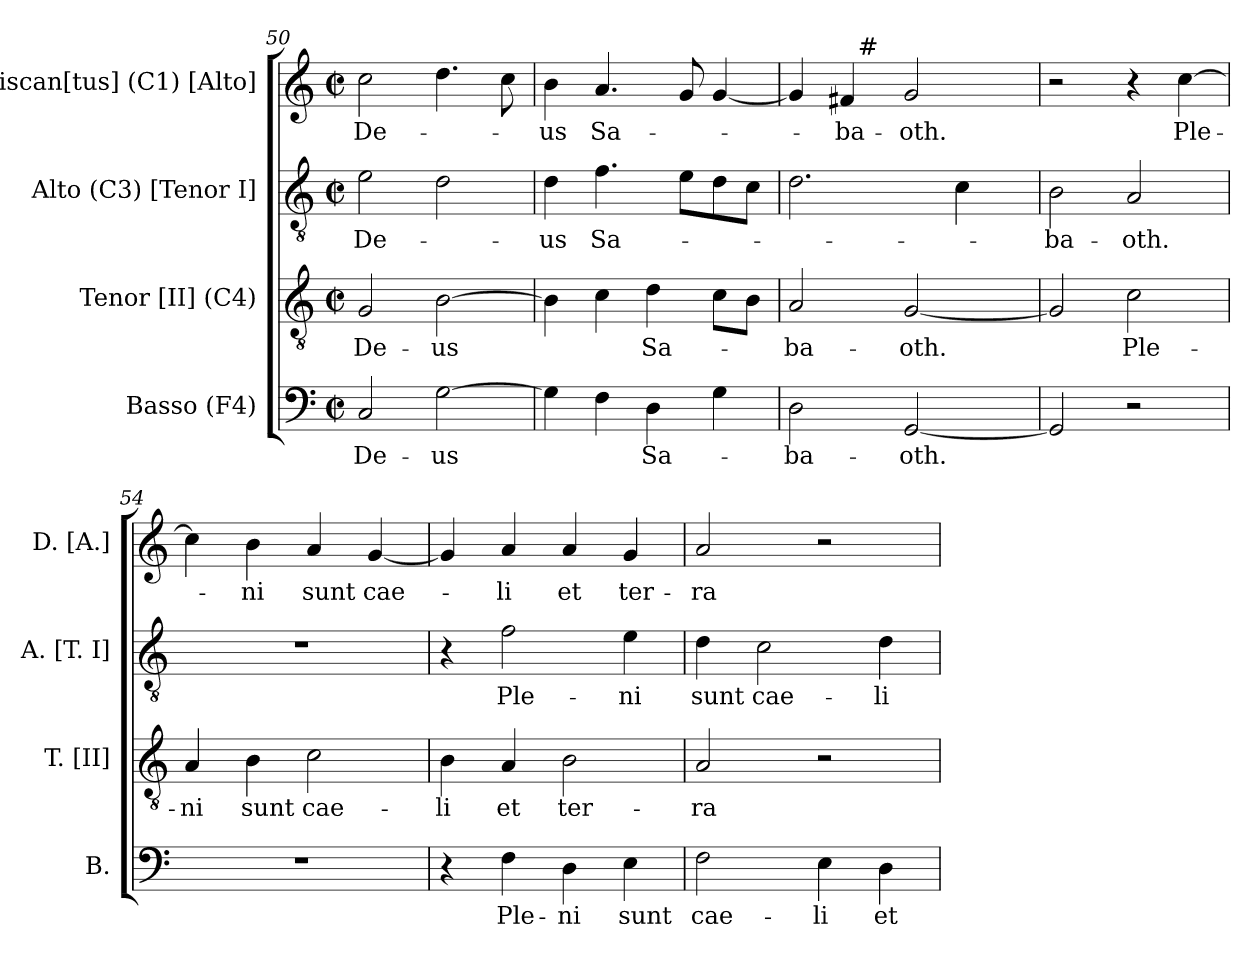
**kern	**text	**kern	**text	**kern	**text	**kern	**text
*part4	*part4	*part3	*part3	*part2	*part2	*part1	*part1
*staff4	*staff4	*staff3	*staff3	*staff2	*staff2	*staff1	*staff1
*I"Basso (F4)	*	*I"Tenor [II] (C4)	*	*I"Alto (C3) [Tenor I]	*	*I"Discan[tus] (C1) [Alto]	*
*I'B.	*	*I'T. [II]	*	*I'A. [T. I]	*	*I'D. [A.]	*
*clefF4	*	*clefGv2	*	*clefGv2	*	*clefG2	*
*	*	*ITrd7c12	*	*ITrd7c12	*	*	*
*k[]	*	*k[]	*	*k[]	*	*k[]	*
*C:	*	*C:	*	*C:	*	*C:	*
*M2/2	*	*M2/2	*	*M2/2	*	*M2/2	*
*met(c|)	*	*met(c|)	*	*met(c|)	*	*met(c|)	*
=50	=50	=50	=50	=50	=50	=50	=50
!	!LO:LY:b:color=#000000	!	!	!	!	!	!
!	!	!	!LO:LY:b:color=#000000	!	!	!	!
!	!	!	!	!	!LO:LY:b:color=#000000	!	!
!	!	!	!	!	!	!	!LO:LY:b:color=#000000
2Ci/	De-	2GGi/	De-	2Ei\	De-	2cci\	De-
!	!LO:LY:b:color=#000000	!	!	!	!	!	!
!	!	!	!LO:LY:b:color=#000000	!	!	!	!
[>2Gi\	-us	[>2BBi\	-us	2Di\	.	4.ddi\	.
.	.	.	.	.	.	8cci\	.
=51	=51	=51	=51	=51	=51	=51	=51
!	!	!	!	!	!LO:LY:b:color=#000000	!	!
!	!	!	!	!	!	!	!LO:LY:b:color=#000000
4Gi\]	.	4BBi\]	.	4Di\	-us	4bi\	-us
!	!	!	!	!	!LO:LY:b:color=#000000	!	!
!	!	!	!	!	!	!	!LO:LY:b:color=#000000
4Fi\	.	4Ci\	.	4.Fi\	Sa-	4.ai/	Sa-
!	!LO:LY:b:color=#000000	!	!	!	!	!	!
!	!	!	!LO:LY:b:color=#000000	!	!	!	!
4Di\	Sa-	4Di\	Sa-	.	.	.	.
.	.	.	.	8Ei\L	.	8gi/	.
4Gi\	.	8Ci\L	.	8Di\	.	[<4gi/	.
.	.	8BBi\J	.	8Ci\J	.	.	.
=52	=52	=52	=52	=52	=52	=52	=52
!	!LO:LY:b:color=#000000	!	!	!	!	!	!
!	!	!	!LO:LY:b:color=#000000	!	!	!	!
*	*	*	*	*	*	*^	*
2Di\	-ba-	2AAi/	-ba-	2.Di\	.	4gi/]	4ryy	.
!	!	!	!	!	!	!	!	!LO:LY:b:color=#000000
.	.	.	.	.	.	4f#i/	32ryy	-ba-
.	.	.	.	.	.	.	256ryy	.
!	!	!	!	!	!	!	!LO:TX:a:t=#	!
.	.	.	.	.	.	.	2ryy	.
!	!LO:LY:b:color=#000000	!	!	!	!	!	!	!
!	!	!	!LO:LY:b:color=#000000	!	!	!	!	!
!	!	!	!	!	!	!	!	!LO:LY:b:color=#000000
[<2GGi/	-oth.	[<2GGi/	-oth.	.	.	2gi/	.	-oth.
.	.	.	.	4Ci\	.	.	.	.
.	.	.	.	.	.	.	8ryy	.
.	.	.	.	.	.	.	16ryy	.
.	.	.	.	.	.	.	64..ryy	.
*	*	*	*	*	*	*v	*v	*
=53	=53	=53	=53	=53	=53	=53	=53
*	*	*	*	*	*	*^	*
!	!	!	!	!	!LO:LY:b:color=#000000	!	!	!
*	*	*	*	*	*	*v	*v	*
2GGi/]	.	2GGi/]	.	2BBi\	-ba-	2r	.
!	!	!	!LO:LY:b:color=#000000	!	!	!	!
!	!	!	!	!	!LO:LY:b:color=#000000	!	!
2r	.	2Ci\	Ple-	2AAi/	-oth.	4r	.
!	!	!	!	!	!	!	!LO:LY:b:color=#000000
.	.	.	.	.	.	[>4cci\	Ple-
=54	=54	=54	=54	=54	=54	=54	=54
!	!	!	!LO:LY:b:color=#000000	!	!	!	!
1r	.	4AAi/	-ni	1r	.	4cci\]	.
!	!	!	!LO:LY:b:color=#000000	!	!	!	!
!	!	!	!	!	!	!	!LO:LY:b:color=#000000
.	.	4BBi\	sunt	.	.	4bi\	-ni
!	!	!	!LO:LY:b:color=#000000	!	!	!	!
!	!	!	!	!	!	!	!LO:LY:b:color=#000000
.	.	2Ci\	cae-	.	.	4ai/	sunt
!	!	!	!	!	!	!	!LO:LY:b:color=#000000
.	.	.	.	.	.	[<4gi/	cae-
=55	=55	=55	=55	=55	=55	=55	=55
!	!	!	!LO:LY:b:color=#000000	!	!	!	!
4r	.	4BBi\	-li	4r	.	4gi/]	.
!	!LO:LY:b:color=#000000	!	!	!	!	!	!
!	!	!	!LO:LY:b:color=#000000	!	!	!	!
!	!	!	!	!	!LO:LY:b:color=#000000	!	!
!	!	!	!	!	!	!	!LO:LY:b:color=#000000
4Fi\	Ple-	4AAi/	et	2Fi\	Ple-	4ai/	-li
!	!LO:LY:b:color=#000000	!	!	!	!	!	!
!	!	!	!LO:LY:b:color=#000000	!	!	!	!
!	!	!	!	!	!	!	!LO:LY:b:color=#000000
4Di\	-ni	2BBi\	ter-	.	.	4ai/	et
!	!LO:LY:b:color=#000000	!	!	!	!	!	!
!	!	!	!	!	!LO:LY:b:color=#000000	!	!
!	!	!	!	!	!	!	!LO:LY:b:color=#000000
4Ei\	sunt	.	.	4Ei\	-ni	4gi/	ter-
!!LO:LB:g=z
=56	=56	=56	=56	=56	=56	=56	=56
!	!LO:LY:b:color=#000000	!	!	!	!	!	!
!	!	!	!LO:LY:b:color=#000000	!	!	!	!
!	!	!	!	!	!LO:LY:b:color=#000000	!	!
!	!	!	!	!	!	!	!LO:LY:b:color=#000000
2Fi\	cae-	2AAi/	-ra	4Di\	sunt	2ai/	-ra
!	!	!	!	!	!LO:LY:b:color=#000000	!	!
.	.	.	.	2Ci\	cae-	.	.
!	!LO:LY:b:color=#000000	!	!	!	!	!	!
4Ei\	-li	2r	.	.	.	2r	.
!	!LO:LY:b:color=#000000	!	!	!	!	!	!
!	!	!	!	!	!LO:LY:b:color=#000000	!	!
4Di\	et	.	.	4Di\	-li	.	.
=	=	=	=	=	=	=	=
*-	*-	*-	*-	*-	*-	*-	*-
